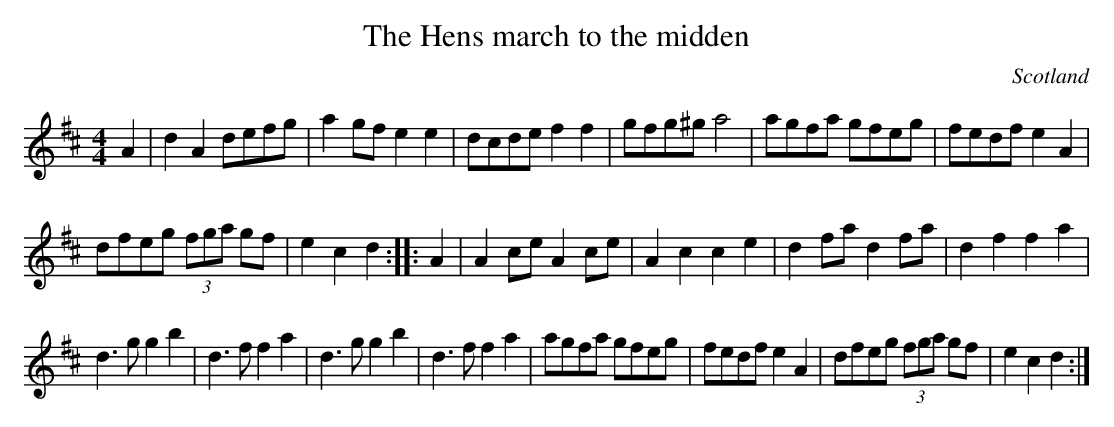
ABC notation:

X:1
T:Hens march to the midden, The
O:Scotland
M:4/4
K:D
A2|\
d2A2 defg|a2gf e2e2|dcde f2f2|gfg^g a4|\
agfa gfeg|fedf e2A2|
dfeg (3fga gf| e2c2 d2::\
A2|\
A2ce A2ce|A2c2 c2e2|d2fa d2fa|d2f2 f2a2|
d3g g2b2|d3f f2a2|d3g g2b2|d3f f2a2|\
agfa gfeg|fedf e2A2|dfeg (3fga gf|e2c2 d2:|
